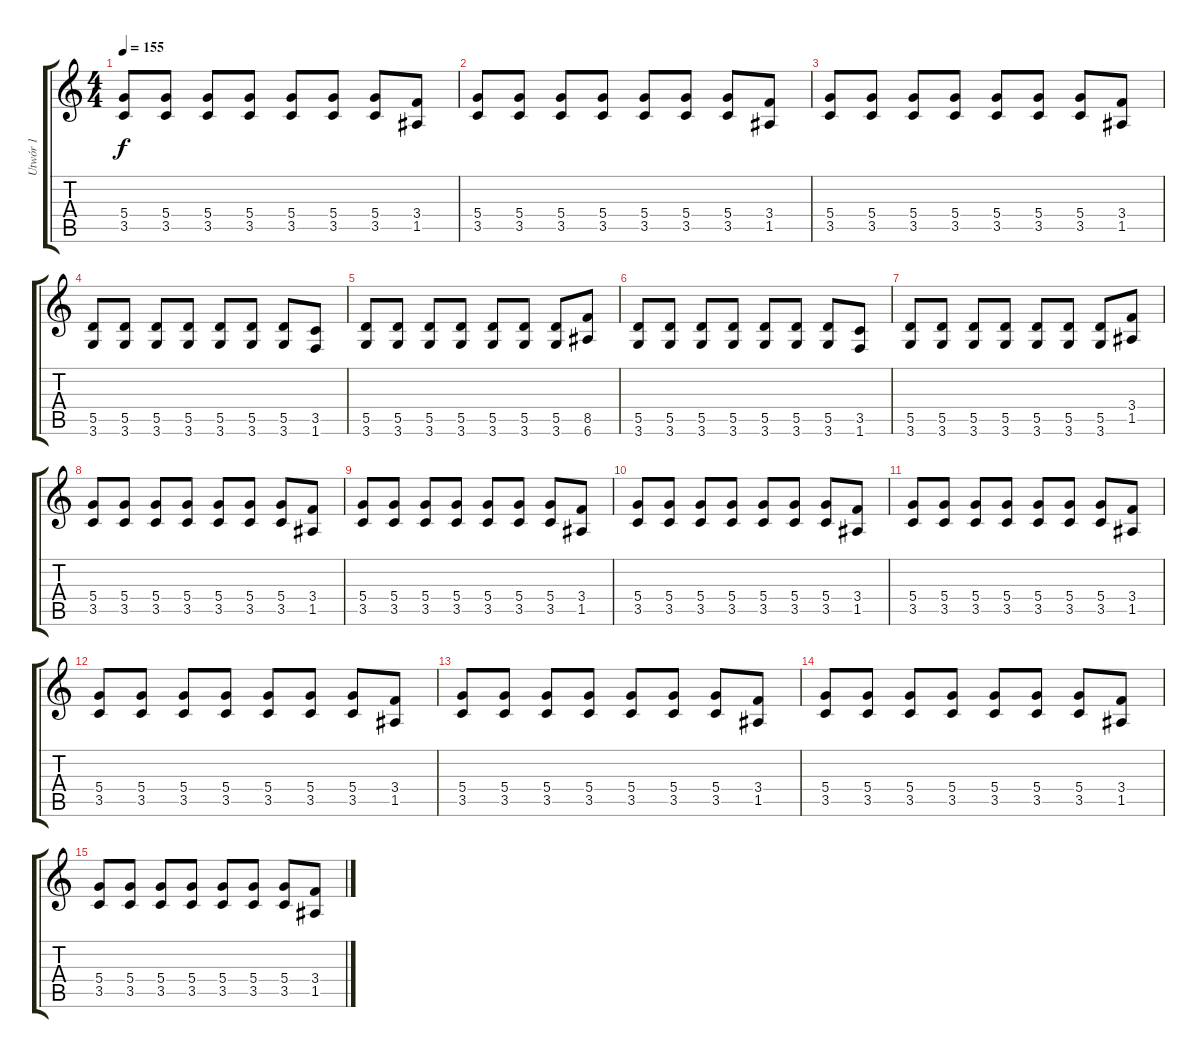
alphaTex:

\track ("Utwór 1" "Utwór 1") {instrument overdrivenguitar}
\staff {score tabs}
\tuning (E4 B3 G3 D3 A2 E2) {hide}
\ts (4 4)
\tempo 155
\clef g2
\ks c
(5.4 3.5).8{dy f} (5.4 3.5).8 (5.4 3.5).8 (5.4 3.5).8 (5.4 3.5).8 (5.4 3.5).8 (5.4 3.5).8 (3.4 1.5).8 |
(5.4 3.5).8 (5.4 3.5).8 (5.4 3.5).8 (5.4 3.5).8 (5.4 3.5).8 (5.4 3.5).8 (5.4 3.5).8 (3.4 1.5).8 |
(5.4 3.5).8 (5.4 3.5).8 (5.4 3.5).8 (5.4 3.5).8 (5.4 3.5).8 (5.4 3.5).8 (5.4 3.5).8 (3.4 1.5).8 |
(5.5 3.6).8 (5.5 3.6).8 (5.5 3.6).8 (5.5 3.6).8 (5.5 3.6).8 (5.5 3.6).8 (5.5 3.6).8 (3.5 1.6).8 |
(5.5 3.6).8 (5.5 3.6).8 (5.5 3.6).8 (5.5 3.6).8 (5.5 3.6).8 (5.5 3.6).8 (5.5 3.6).8 (8.5 6.6).8 |
(5.5 3.6).8 (5.5 3.6).8 (5.5 3.6).8 (5.5 3.6).8 (5.5 3.6).8 (5.5 3.6).8 (5.5 3.6).8 (3.5 1.6).8 |
(5.5 3.6).8 (5.5 3.6).8 (5.5 3.6).8 (5.5 3.6).8 (5.5 3.6).8 (5.5 3.6).8 (5.5 3.6).8 (3.4 1.5).8 |
(5.4 3.5).8 (5.4 3.5).8 (5.4 3.5).8 (5.4 3.5).8 (5.4 3.5).8 (5.4 3.5).8 (5.4 3.5).8 (3.4 1.5).8 |
(5.4 3.5).8 (5.4 3.5).8 (5.4 3.5).8 (5.4 3.5).8 (5.4 3.5).8 (5.4 3.5).8 (5.4 3.5).8 (3.4 1.5).8 |
(5.4 3.5).8 (5.4 3.5).8 (5.4 3.5).8 (5.4 3.5).8 (5.4 3.5).8 (5.4 3.5).8 (5.4 3.5).8 (3.4 1.5).8 |
(5.4 3.5).8 (5.4 3.5).8 (5.4 3.5).8 (5.4 3.5).8 (5.4 3.5).8 (5.4 3.5).8 (5.4 3.5).8 (3.4 1.5).8 |
(5.4 3.5).8 (5.4 3.5).8 (5.4 3.5).8 (5.4 3.5).8 (5.4 3.5).8 (5.4 3.5).8 (5.4 3.5).8 (3.4 1.5).8 |
(5.4 3.5).8 (5.4 3.5).8 (5.4 3.5).8 (5.4 3.5).8 (5.4 3.5).8 (5.4 3.5).8 (5.4 3.5).8 (3.4 1.5).8 |
(5.4 3.5).8 (5.4 3.5).8 (5.4 3.5).8 (5.4 3.5).8 (5.4 3.5).8 (5.4 3.5).8 (5.4 3.5).8 (3.4 1.5).8 |
(5.4 3.5).8 (5.4 3.5).8 (5.4 3.5).8 (5.4 3.5).8 (5.4 3.5).8 (5.4 3.5).8 (5.4 3.5).8 (3.4 1.5).8
